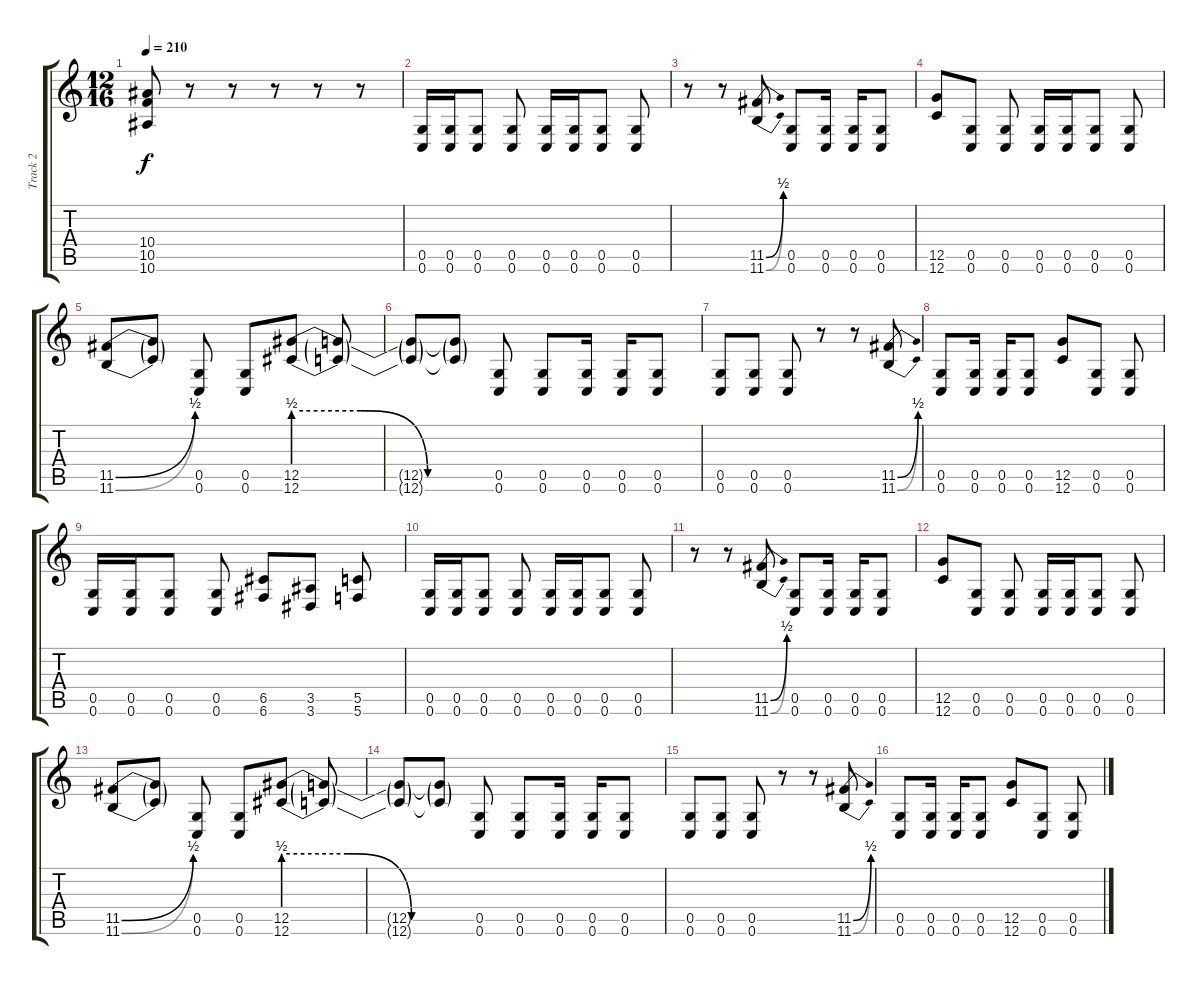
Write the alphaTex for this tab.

\track ("Track 2" "Track 2") {instrument distortionguitar}
\staff {score tabs}
\tuning (D4 A3 F3 C3 G2 C2) {hide}
\ts (12 16)
\tempo 210
\clef g2
\ks c
(10.4 10.5 10.6).8{dy f} r.8 r.8 r.8 r.8 r.8 |
(0.5 0.6).16 (0.5 0.6).16 (0.5 0.6).8 (0.5 0.6).8 (0.5 0.6).16 (0.5 0.6).16 (0.5 0.6).8 (0.5 0.6).8 |
r.8 r.8 (11.5{be (bend 0 0 60 2)} 11.6{be (bend 0 0 60 2)}).8 (0.5 0.6).8 (0.5 0.6).16 (0.5 0.6).16 (0.5 0.6).8 |
(12.5 12.6).8 (0.5 0.6).8 (0.5 0.6).8 (0.5 0.6).16 (0.5 0.6).16 (0.5 0.6).8 (0.5 0.6).8 |
(11.5{be (bend 0 0 60 2)} 11.6{be (bend 0 0 60 2)}).8 (11.5{t} 11.6{t}).8 (0.5 0.6).8 (0.5 0.6).8 (12.5{be (custom 0 2 20 2 40 0 60 0)} 12.6{be (custom 0 2 20 2 40 0 60 0)}).8 (12.5{t} 12.6{t}).8 |
(12.5{t} 12.6{t}).8 (12.5{t} 12.6{t}).8 (0.5 0.6).8 (0.5 0.6).8 (0.5 0.6).16 (0.5 0.6).16 (0.5 0.6).8 |
(0.5 0.6).8 (0.5 0.6).8 (0.5 0.6).8 r.8 r.8 (11.5{be (bend 0 0 60 2)} 11.6{be (bend 0 0 60 2)}).8 |
(0.5 0.6).8 (0.5 0.6).16 (0.5 0.6).16 (0.5 0.6).8 (12.5 12.6).8 (0.5 0.6).8 (0.5 0.6).8 |
(0.5 0.6).16 (0.5 0.6).16 (0.5 0.6).8 (0.5 0.6).8 (6.5 6.6).8 (3.5 3.6).8 (5.5 5.6).8 |
(0.5 0.6).16 (0.5 0.6).16 (0.5 0.6).8 (0.5 0.6).8 (0.5 0.6).16 (0.5 0.6).16 (0.5 0.6).8 (0.5 0.6).8 |
r.8 r.8 (11.5{be (bend 0 0 60 2)} 11.6{be (bend 0 0 60 2)}).8 (0.5 0.6).8 (0.5 0.6).16 (0.5 0.6).16 (0.5 0.6).8 |
(12.5 12.6).8 (0.5 0.6).8 (0.5 0.6).8 (0.5 0.6).16 (0.5 0.6).16 (0.5 0.6).8 (0.5 0.6).8 |
(11.5{be (bend 0 0 60 2)} 11.6{be (bend 0 0 60 2)}).8 (11.5{t} 11.6{t}).8 (0.5 0.6).8 (0.5 0.6).8 (12.5{be (custom 0 2 20 2 40 0 60 0)} 12.6{be (custom 0 2 20 2 40 0 60 0)}).8 (12.5{t} 12.6{t}).8 |
(12.5{t} 12.6{t}).8 (12.5{t} 12.6{t}).8 (0.5 0.6).8 (0.5 0.6).8 (0.5 0.6).16 (0.5 0.6).16 (0.5 0.6).8 |
(0.5 0.6).8 (0.5 0.6).8 (0.5 0.6).8 r.8 r.8 (11.5{be (bend 0 0 60 2)} 11.6{be (bend 0 0 60 2)}).8 |
(0.5 0.6).8 (0.5 0.6).16 (0.5 0.6).16 (0.5 0.6).8 (12.5 12.6).8 (0.5 0.6).8 (0.5 0.6).8
